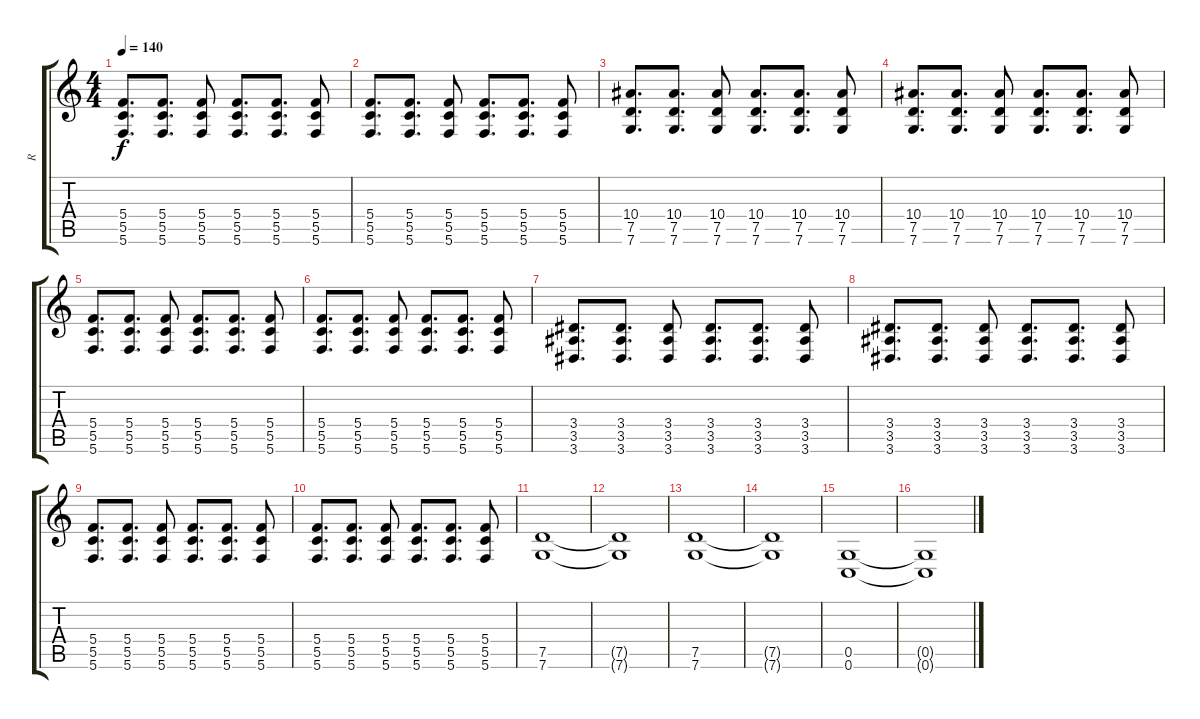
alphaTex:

\track ("R" "R") {instrument distortionguitar}
\staff {score tabs}
\tuning (D4 A3 F3 C3 G2 C2) {hide}
\ts (4 4)
\tempo 140
\clef g2
\ks c
(5.4 5.5 5.6).8{d dy f} (5.4 5.5 5.6).8{d} (5.4 5.5 5.6).8 (5.4 5.5 5.6).8{d} (5.4 5.5 5.6).8{d} (5.4 5.5 5.6).8 |
(5.4 5.5 5.6).8{d} (5.4 5.5 5.6).8{d} (5.4 5.5 5.6).8 (5.4 5.5 5.6).8{d} (5.4 5.5 5.6).8{d} (5.4 5.5 5.6).8 |
(10.4 7.5 7.6).8{d} (10.4 7.5 7.6).8{d} (10.4 7.5 7.6).8 (10.4 7.5 7.6).8{d} (10.4 7.5 7.6).8{d} (10.4 7.5 7.6).8 |
(10.4 7.5 7.6).8{d} (10.4 7.5 7.6).8{d} (10.4 7.5 7.6).8 (10.4 7.5 7.6).8{d} (10.4 7.5 7.6).8{d} (10.4 7.5 7.6).8 |
(5.4 5.5 5.6).8{d} (5.4 5.5 5.6).8{d} (5.4 5.5 5.6).8 (5.4 5.5 5.6).8{d} (5.4 5.5 5.6).8{d} (5.4 5.5 5.6).8 |
(5.4 5.5 5.6).8{d} (5.4 5.5 5.6).8{d} (5.4 5.5 5.6).8 (5.4 5.5 5.6).8{d} (5.4 5.5 5.6).8{d} (5.4 5.5 5.6).8 |
(3.4 3.5 3.6).8{d} (3.4 3.5 3.6).8{d} (3.4 3.5 3.6).8 (3.4 3.5 3.6).8{d} (3.4 3.5 3.6).8{d} (3.4 3.5 3.6).8 |
(3.4 3.5 3.6).8{d} (3.4 3.5 3.6).8{d} (3.4 3.5 3.6).8 (3.4 3.5 3.6).8{d} (3.4 3.5 3.6).8{d} (3.4 3.5 3.6).8 |
(5.4 5.5 5.6).8{d} (5.4 5.5 5.6).8{d} (5.4 5.5 5.6).8 (5.4 5.5 5.6).8{d} (5.4 5.5 5.6).8{d} (5.4 5.5 5.6).8 |
(5.4 5.5 5.6).8{d} (5.4 5.5 5.6).8{d} (5.4 5.5 5.6).8 (5.4 5.5 5.6).8{d} (5.4 5.5 5.6).8{d} (5.4 5.5 5.6).8 |
(7.5 7.6).1 |
(7.5{t} 7.6{t}).1 |
(7.5 7.6).1 |
(7.5{t} 7.6{t}).1 |
(0.5 0.6).1 |
(0.5{t} 0.6{t}).1
